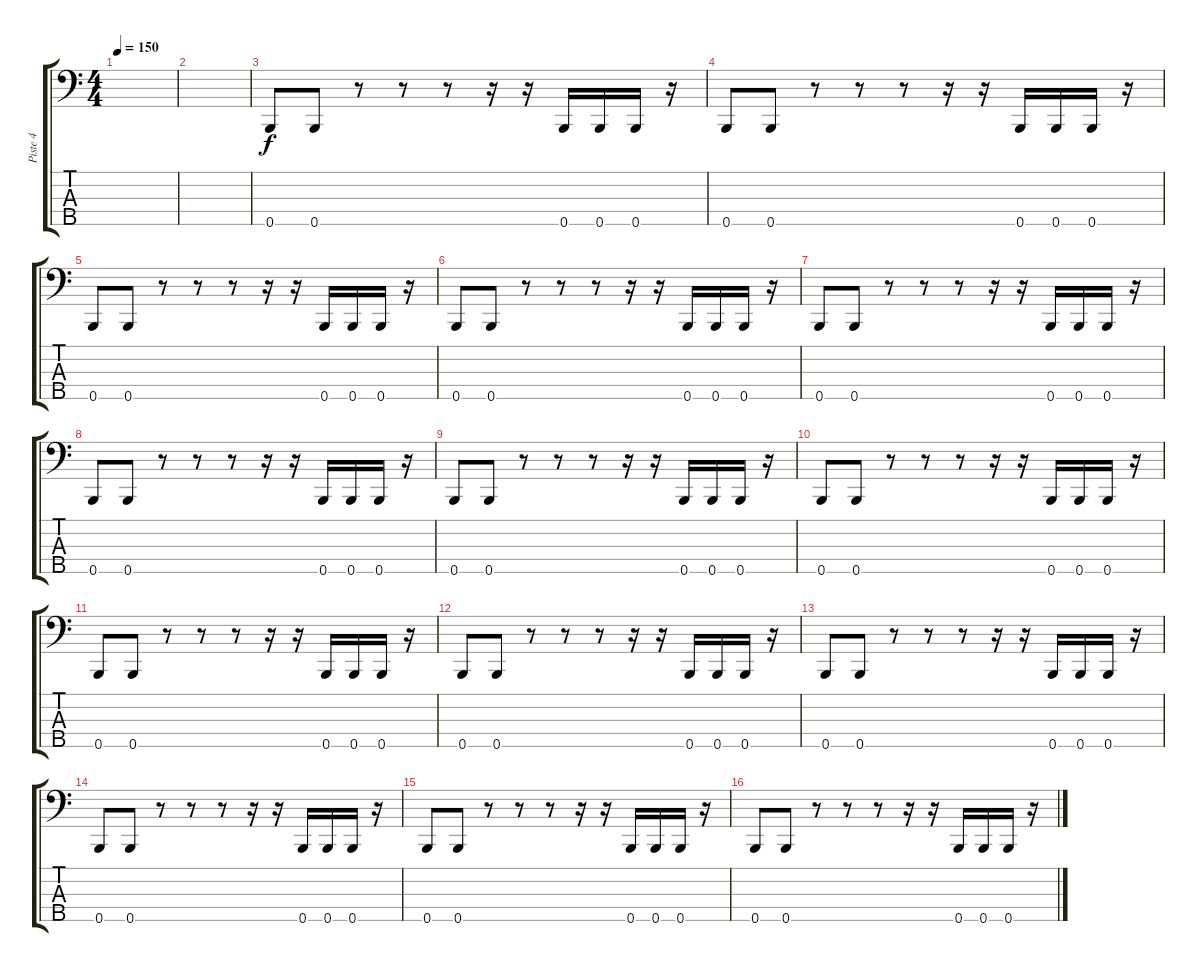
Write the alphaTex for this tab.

\track ("Piste 4" "Piste 4") {instrument electricbassfinger}
\staff {score tabs}
\tuning (G2 D2 A1 E1 B0) {hide}
\ts (4 4)
\tempo 150
\clef f4
\ks c
|
|
0.5.8 0.5.8 r.8 r.8 r.8 r.16 r.16 0.5.16 0.5.16 0.5.16 r.16 |
0.5.8 0.5.8 r.8 r.8 r.8 r.16 r.16 0.5.16 0.5.16 0.5.16 r.16 |
0.5.8 0.5.8 r.8 r.8 r.8 r.16 r.16 0.5.16 0.5.16 0.5.16 r.16 |
0.5.8 0.5.8 r.8 r.8 r.8 r.16 r.16 0.5.16 0.5.16 0.5.16 r.16 |
0.5.8 0.5.8 r.8 r.8 r.8 r.16 r.16 0.5.16 0.5.16 0.5.16 r.16 |
0.5.8 0.5.8 r.8 r.8 r.8 r.16 r.16 0.5.16 0.5.16 0.5.16 r.16 |
0.5.8 0.5.8 r.8 r.8 r.8 r.16 r.16 0.5.16 0.5.16 0.5.16 r.16 |
0.5.8 0.5.8 r.8 r.8 r.8 r.16 r.16 0.5.16 0.5.16 0.5.16 r.16 |
0.5.8 0.5.8 r.8 r.8 r.8 r.16 r.16 0.5.16 0.5.16 0.5.16 r.16 |
0.5.8 0.5.8 r.8 r.8 r.8 r.16 r.16 0.5.16 0.5.16 0.5.16 r.16 |
0.5.8 0.5.8 r.8 r.8 r.8 r.16 r.16 0.5.16 0.5.16 0.5.16 r.16 |
0.5.8 0.5.8 r.8 r.8 r.8 r.16 r.16 0.5.16 0.5.16 0.5.16 r.16 |
0.5.8 0.5.8 r.8 r.8 r.8 r.16 r.16 0.5.16 0.5.16 0.5.16 r.16 |
0.5.8 0.5.8 r.8 r.8 r.8 r.16 r.16 0.5.16 0.5.16 0.5.16 r.16
